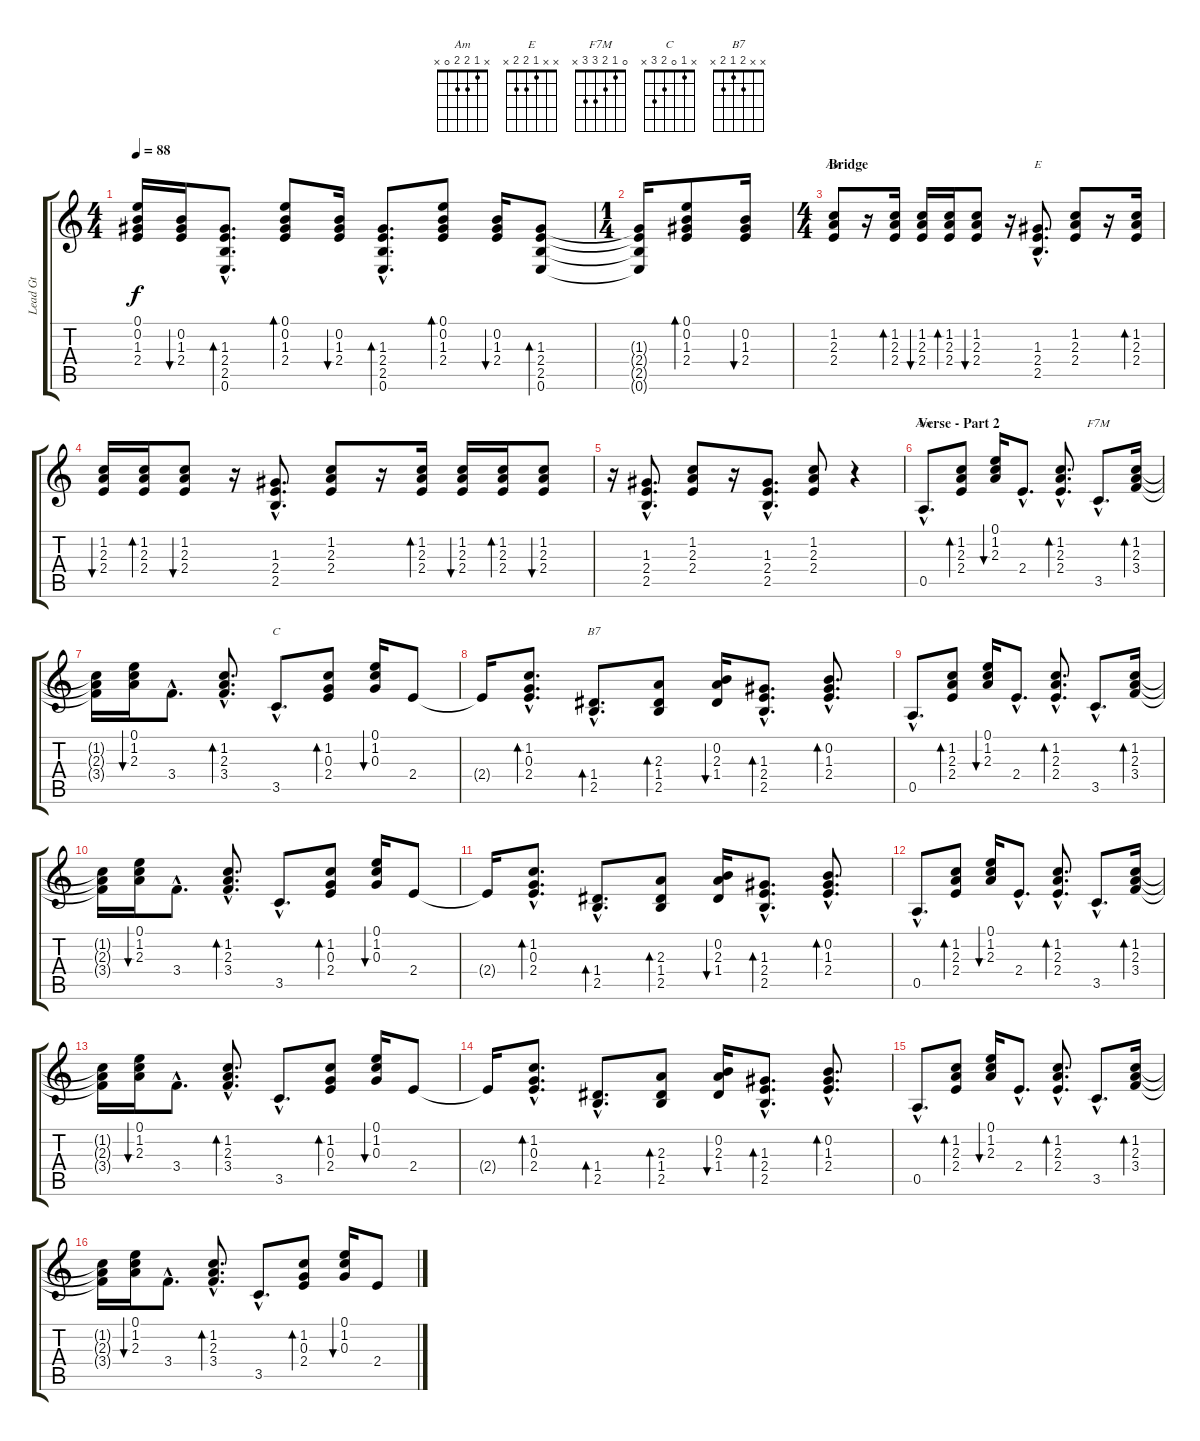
\track ("Lead Gt" "Lead Gt") {instrument acousticguitarsteel}
\staff {score tabs}
\tuning (E4 B3 G3 D3 A2 E2) {hide}
\chord ("Am" x 1 2 2 x x)
\chord ("E" x x 1 2 2 x)
\chord ("Am" x 1 2 2 0 x)
\chord ("F7M" 0 1 2 3 3 x)
\chord ("C" x 1 0 2 3 x)
\chord ("B7" x x 2 1 2 x)
\ts (4 4)
\tempo 88
\clef g2
\ks c
(0.1{t} 0.2{t} 1.3{t} 2.4{t}).16{dy f} (0.2 1.3 2.4).16{bu 60} (1.3{hac} 2.4{hac} 2.5{hac} 0.6{hac}).8{d bd 60} (0.1 0.2 1.3 2.4).8{bd 60} (0.2 1.3 2.4).16{bu 60} (1.3{hac} 2.4{hac} 2.5{hac} 0.6{hac}).8{d bd 60} (0.1 0.2 1.3 2.4).8{bd 60} (0.2 1.3 2.4).16{bu 60} (1.3 2.4 2.5 0.6).8{bd 60} |
\ts (1 4)
(1.3{t} 2.4{t} 2.5{t} 0.6{t}).16 (0.1 0.2 1.3 2.4).8{bd 60} (0.2 1.3 2.4).16{bu 60} |
\ts (4 4)
\section ("" "Bridge")
(1.2 2.3 2.4).8{ch "Am"} r.16 (1.2 2.3 2.4).16{bd 60} (1.2 2.3 2.4).16{bu 60} (1.2 2.3 2.4).16{bd 60} (1.2 2.3 2.4).8{bu 60} r.16 (1.3{hac} 2.4{hac} 2.5{hac}).8{d ch "E"} (1.2 2.3 2.4).8 r.16 (1.2 2.3 2.4).16{bd 60} |
(1.2 2.3 2.4).16{bu 60} (1.2 2.3 2.4).16{bd 60} (1.2 2.3 2.4).8{bu 60} r.16 (1.3{hac} 2.4{hac} 2.5{hac}).8{d} (1.2 2.3 2.4).8 r.16 (1.2 2.3 2.4).16{bd 60} (1.2 2.3 2.4).16{bu 60} (1.2 2.3 2.4).16{bd 60} (1.2 2.3 2.4).8{bu 60} |
r.16 (1.3{hac} 2.4{hac} 2.5{hac}).8{d} (1.2 2.3 2.4).8 r.16 (1.3{hac} 2.4{hac} 2.5{hac}).8{d} (1.2 2.3 2.4).8 r.4 |
\section ("" "Verse - Part 2")
0.5{hac}.8{d ch "Am"} (1.2 2.3 2.4).8{bd 60} (0.1 1.2 2.3).16{bu 60} 2.4{hac}.8{d} (1.2{hac} 2.3{hac} 2.4{hac}).8{d bd 60} 3.5{hac}.8{d ch "F7M"} (1.2 2.3 3.4).16{bd 60} |
(1.2{t} 2.3{t} 3.4{t}).16 (0.1 1.2 2.3).16{bu 60} 3.4{hac}.8{d} (1.2{hac} 2.3{hac} 3.4{hac}).8{d bd 60} 3.5{hac}.8{d ch "C"} (1.2 0.3 2.4).8{bd 60} (0.1 1.2 0.3).16{bu 60} 2.4.8 |
2.4{t}.16 (1.2{hac} 0.3{hac} 2.4{hac}).8{d bd 60} (1.4{hac} 2.5{hac}).8{d bd 60 ch "B7"} (2.3 1.4 2.5).8{bd 60} (0.2 2.3 1.4).16{bu 60} (1.3{hac} 2.4{hac} 2.5{hac}).8{d bd 60} (0.2{hac} 1.3{hac} 2.4{hac}).8{d bd 60} |
0.5{hac}.8{d} (1.2 2.3 2.4).8{bd 60} (0.1 1.2 2.3).16{bu 60} 2.4{hac}.8{d} (1.2{hac} 2.3{hac} 2.4{hac}).8{d bd 60} 3.5{hac}.8{d} (1.2 2.3 3.4).16{bd 60} |
(1.2{t} 2.3{t} 3.4{t}).16 (0.1 1.2 2.3).16{bu 60} 3.4{hac}.8{d} (1.2{hac} 2.3{hac} 3.4{hac}).8{d bd 60} 3.5{hac}.8{d} (1.2 0.3 2.4).8{bd 60} (0.1 1.2 0.3).16{bu 60} 2.4.8 |
2.4{t}.16 (1.2{hac} 0.3{hac} 2.4{hac}).8{d bd 60} (1.4{hac} 2.5{hac}).8{d bd 60} (2.3 1.4 2.5).8{bd 60} (0.2 2.3 1.4).16{bu 60} (1.3{hac} 2.4{hac} 2.5{hac}).8{d bd 60} (0.2{hac} 1.3{hac} 2.4{hac}).8{d bd 60} |
0.5{hac}.8{d} (1.2 2.3 2.4).8{bd 60} (0.1 1.2 2.3).16{bu 60} 2.4{hac}.8{d} (1.2{hac} 2.3{hac} 2.4{hac}).8{d bd 60} 3.5{hac}.8{d} (1.2 2.3 3.4).16{bd 60} |
(1.2{t} 2.3{t} 3.4{t}).16 (0.1 1.2 2.3).16{bu 60} 3.4{hac}.8{d} (1.2{hac} 2.3{hac} 3.4{hac}).8{d bd 60} 3.5{hac}.8{d} (1.2 0.3 2.4).8{bd 60} (0.1 1.2 0.3).16{bu 60} 2.4.8 |
2.4{t}.16 (1.2{hac} 0.3{hac} 2.4{hac}).8{d bd 60} (1.4{hac} 2.5{hac}).8{d bd 60} (2.3 1.4 2.5).8{bd 60} (0.2 2.3 1.4).16{bu 60} (1.3{hac} 2.4{hac} 2.5{hac}).8{d bd 60} (0.2{hac} 1.3{hac} 2.4{hac}).8{d bd 60} |
0.5{hac}.8{d} (1.2 2.3 2.4).8{bd 60} (0.1 1.2 2.3).16{bu 60} 2.4{hac}.8{d} (1.2{hac} 2.3{hac} 2.4{hac}).8{d bd 60} 3.5{hac}.8{d} (1.2 2.3 3.4).16{bd 60} |
(1.2{t} 2.3{t} 3.4{t}).16 (0.1 1.2 2.3).16{bu 60} 3.4{hac}.8{d} (1.2{hac} 2.3{hac} 3.4{hac}).8{d bd 60} 3.5{hac}.8{d} (1.2 0.3 2.4).8{bd 60} (0.1 1.2 0.3).16{bu 60} 2.4.8
